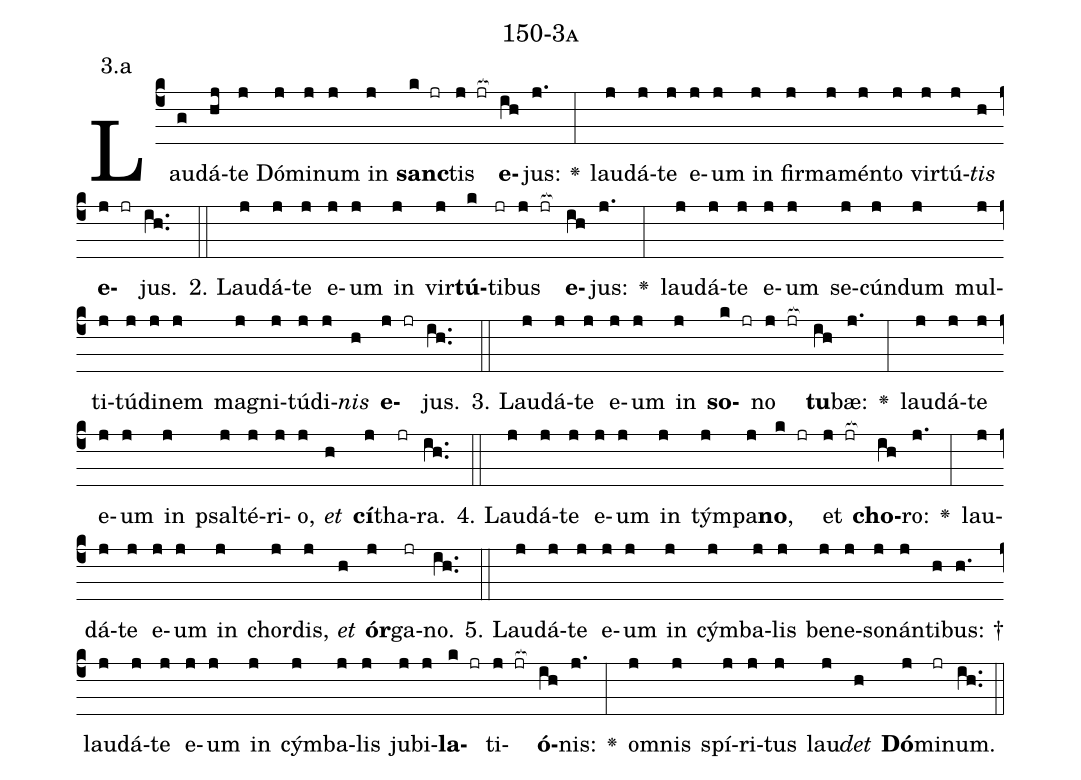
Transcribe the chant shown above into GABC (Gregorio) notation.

name: 150-3a;
annotation: 3.a;
%%
(c4)Lau(g)dá(hj)te(j) Dó(j)mi(j)num(j) in(j) <b>sanc</b>(k jr)tis(j jr[ocb:1{]) <b>e</b>(ih[ocb:0}])jus:(j.) <v>\greheightstar</v>(:) lau(j)dá(j)te(j) e(j)um(j) in(j) fir(j)ma(j)mén(j)to(j) vir(j)tú(j)<i>tis</i>(h) <b>e</b>(j jr)jus.(ih..) (::)
2. Lau(j)dá(j)te(j) e(j)um(j) in(j) vir(j)<b>tú</b>(k)ti(jr)bus(j jr[ocb:1{]) <b>e</b>(ih[ocb:0}])jus:(j.) <v>\greheightstar</v>(:) lau(j)dá(j)te(j) e(j)um(j) se(j)cún(j)dum(j) mul(j)ti(j)tú(j)di(j)nem(j) ma(j)gni(j)tú(j)di(j)<i>nis</i>(h) <b>e</b>(j jr)jus.(ih..) (::)
3. Lau(j)dá(j)te(j) e(j)um(j) in(j) <b>so</b>(k jr)no(j jr[ocb:1{]) <b>tu</b>(ih[ocb:0}])bæ:(j.) <v>\greheightstar</v>(:) lau(j)dá(j)te(j) e(j)um(j) in(j) psal(j)té(j)ri(j)o,(j) <i>et</i>(h) <b>cí</b>(j)tha(jr)ra.(ih..) (::)
4. Lau(j)dá(j)te(j) e(j)um(j) in(j) tým(j)pa(j)<b>no</b>,(k jr) et(j jr[ocb:1{]) <b>cho</b>(ih[ocb:0}])ro:(j.) <v>\greheightstar</v>(:) lau(j)dá(j)te(j) e(j)um(j) in(j) chor(j)dis,(j) <i>et</i>(h) <b>ór</b>(j)ga(jr)no.(ih..) (::)
5. Lau(j)dá(j)te(j) e(j)um(j) in(j) cým(j)ba(j)lis(j) be(j)ne(j)so(j)nán(j)ti(h)bus: †(h.) lau(j)dá(j)te(j) e(j)um(j) in(j) cým(j)ba(j)lis(j) ju(j)bi(j)<b>la</b>(k jr)ti(j jr[ocb:1{])<b>ó</b>(ih[ocb:0}])nis:(j.) <v>\greheightstar</v>(:) om(j)nis(j) spí(j)ri(j)tus(j) lau(j)<i>det</i>(h) <b>Dó</b>(j)mi(jr)num.(ih..) (::)
